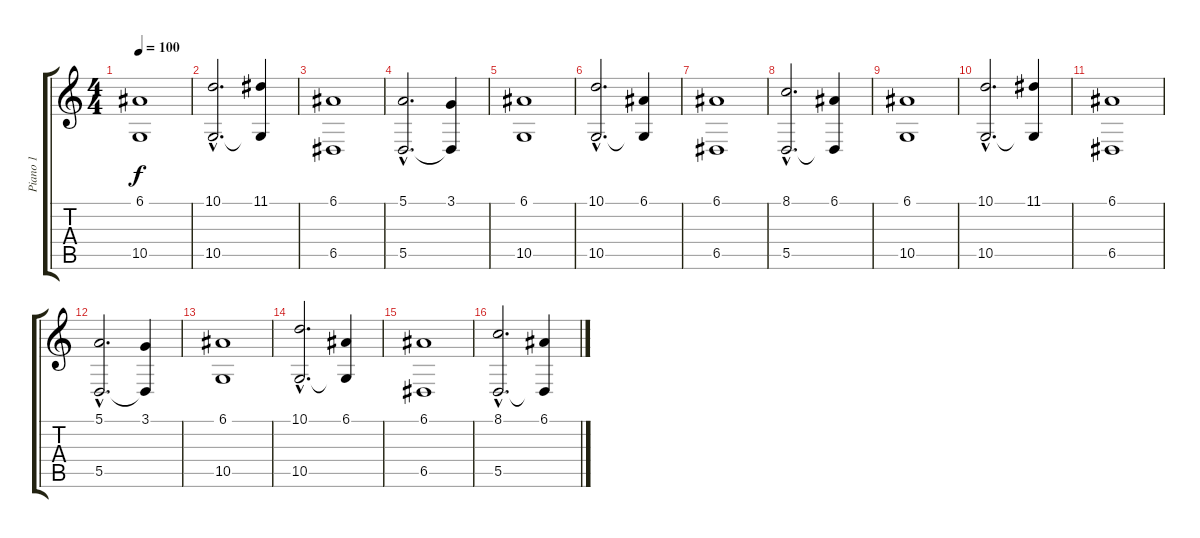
\track ("Piano 1" "Piano 1") {instrument acousticgrandpiano}
\staff {score tabs}
\tuning (E4 B3 G3 D3 A2 E2) {hide}
\ts (4 4)
\tempo 100
\clef g2
\ks c
(6.1 10.5).1{dy f} |
(10.1{hac} 10.5{hac}).2{d} (11.1 10.5{t}).4 |
(6.1 6.5).1 |
(5.1{hac} 5.5{hac}).2{d} (3.1 5.5{t}).4 |
(6.1 10.5).1 |
(10.1{hac} 10.5{hac}).2{d} (6.1 10.5{t}).4 |
(6.1 6.5).1 |
(8.1{hac} 5.5{hac}).2{d} (6.1 5.5{t}).4 |
(6.1 10.5).1 |
(10.1{hac} 10.5{hac}).2{d} (11.1 10.5{t}).4 |
(6.1 6.5).1 |
(5.1{hac} 5.5{hac}).2{d} (3.1 5.5{t}).4 |
(6.1 10.5).1 |
(10.1{hac} 10.5{hac}).2{d} (6.1 10.5{t}).4 |
(6.1 6.5).1 |
(8.1{hac} 5.5{hac}).2{d} (6.1 5.5{t}).4
